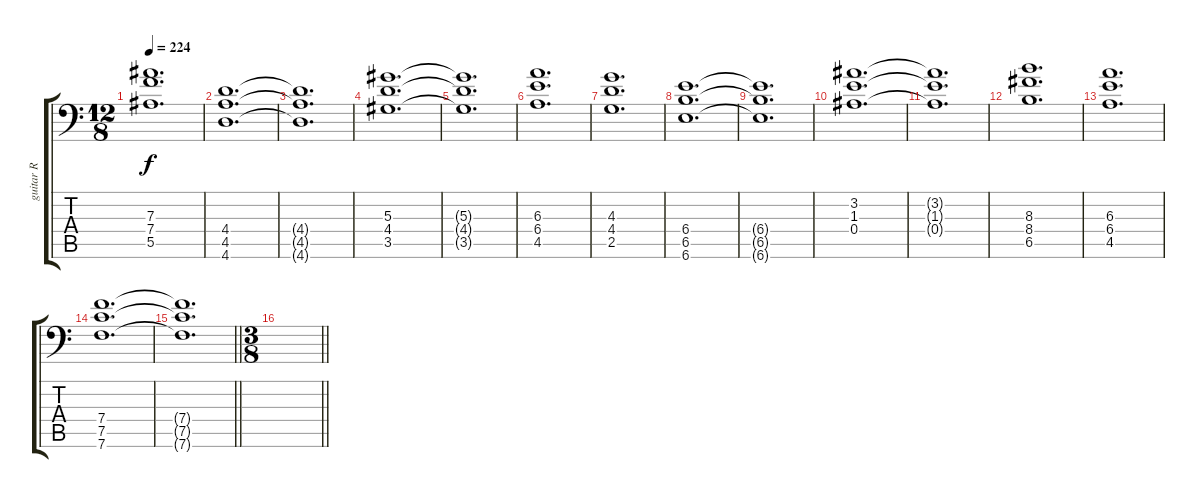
\track ("guitar R" "guitar R") {instrument overdrivenguitar}
\staff {score tabs}
\tuning (C4 G3 Eb3 Bb2 F2 Bb1) {hide}
\ts (12 8)
\tempo 224
\clef f4
\ks c
(7.3{t} 7.4{t} 5.5{t}).1{d dy f} |
(4.4 4.5 4.6).1{d} |
(4.4{t} 4.5{t} 4.6{t}).1{d} |
(5.3 4.4 3.5).1{d} |
(5.3{t} 4.4{t} 3.5{t}).1{d} |
(6.3 6.4 4.5).1{d} |
(4.3 4.4 2.5).1{d} |
(6.4 6.5 6.6).1{d} |
(6.4{t} 6.5{t} 6.6{t}).1{d} |
(3.2 1.3 0.4).1{d} |
(3.2{t} 1.3{t} 0.4{t}).1{d} |
(8.3 8.4 6.5).1{d} |
(6.3 6.4 4.5).1{d} |
(7.4 7.5 7.6).1{d} |
\barLineRight lightlight
(7.4{t} 7.5{t} 7.6{t}).1{d} |
\ts (3 8)
\barLineRight lightlight
